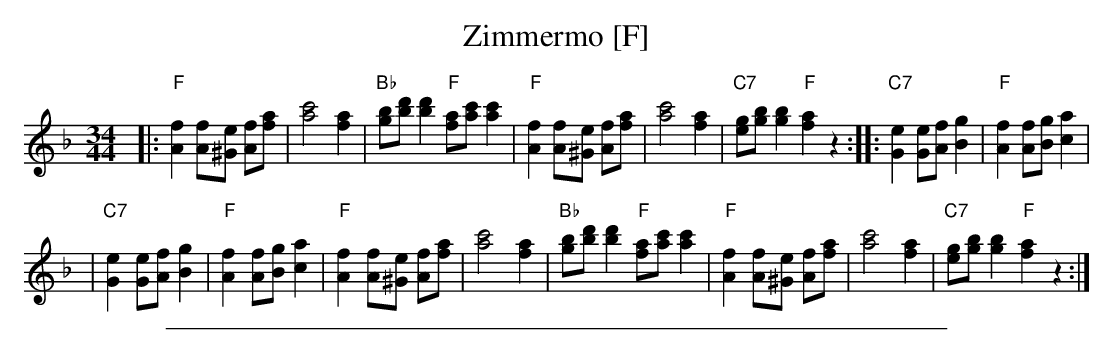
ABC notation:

X:1
T: Zimmermo [F]
M: 34/44
L: 1/8
K: F
|:"F" [f2A2] [fA][e^G] [fA][af] | [c'4a4] [a2f2] \
| "Bb"[bg][d'b][d'2b2] "F"[af][c'a][c'2a2] \
| "F" [f2A2] [fA][e^G] [fA][af] | [c'4a4] [a2f2] \
| "C7"[ge][bg][b2g2] "F"[a2f2]z2 \
::"C7"[e2G2] [eG][fA] [g2B2] | "F"[f2A2] [fA][gB] [a2c2] |
| "C7"[e2G2] [eG][fA] [g2B2] | "F"[f2A2] [fA][gB] [a2c2] \
| "F" [f2A2] [fA][e^G] [fA][af] | [c'4a4] [a2f2] \
| "Bb"[bg][d'b][d'2b2] "F"[af][c'a][c'2a2] \
| "F" [f2A2] [fA][e^G] [fA][af] | [c'4a4] [a2f2] \
| "C7"[ge][bg][b2g2] "F"[a2f2]z2 :|
